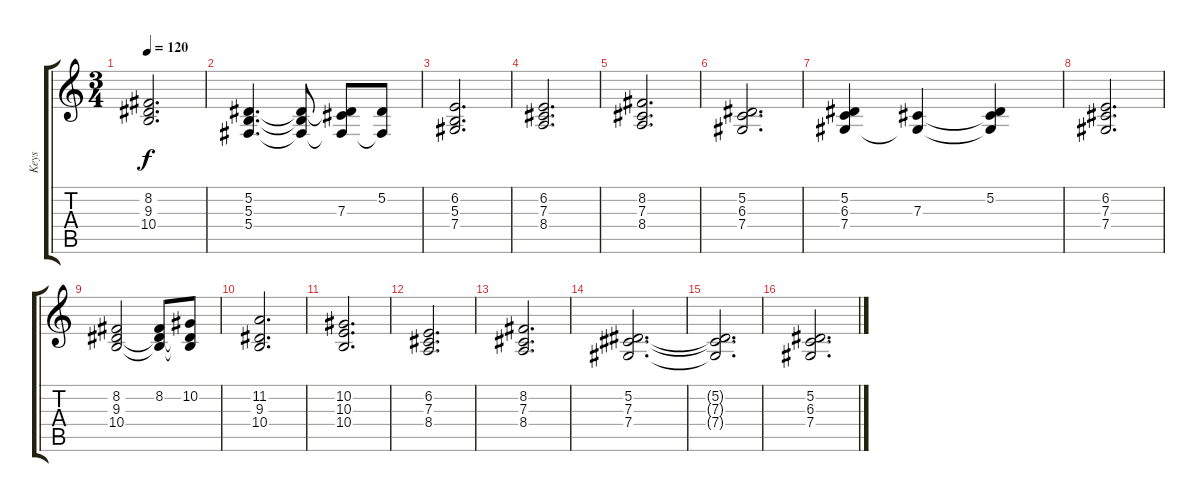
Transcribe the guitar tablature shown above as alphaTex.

\track ("Keys" "Keys") {instrument stringensemble1}
\staff {score tabs}
\tuning (Eb4 Bb3 Gb3 Db3 Ab2 Eb2) {hide}
\ts (3 4)
\tempo 120
\clef g2
\ks c
(8.2 9.3 10.4).2{d dy f} |
(5.2 5.3 5.4).4{d} (5.2{t} 5.3{t} 5.4{t}).8 (5.2{t} 7.3 5.4{t}).8 (5.2 5.4{t}).8 |
(6.2 5.3 7.4).2{d} |
(6.2 7.3 8.4).2{d} |
(8.2 7.3 8.4).2{d} |
(5.2 6.3 7.4).2{d} |
(5.2 6.3 7.4).4 (7.3 7.4{t}).4 (5.2 7.3{t} 7.4{t}).4 |
(6.2 7.3 7.4).2{d} |
(8.2 9.3 10.4).2 (8.2 9.3{t} 10.4{t}).8 (10.2 9.3{t} 10.4{t}).8 |
(11.2 9.3 10.4).2{d} |
(10.2 10.3 10.4).2{d} |
(6.2 7.3 8.4).2{d} |
(8.2 7.3 8.4).2{d} |
(5.2 7.3 7.4).2{d} |
(5.2{t} 7.3{t} 7.4{t}).2{d} |
(5.2 6.3 7.4).2{d}
